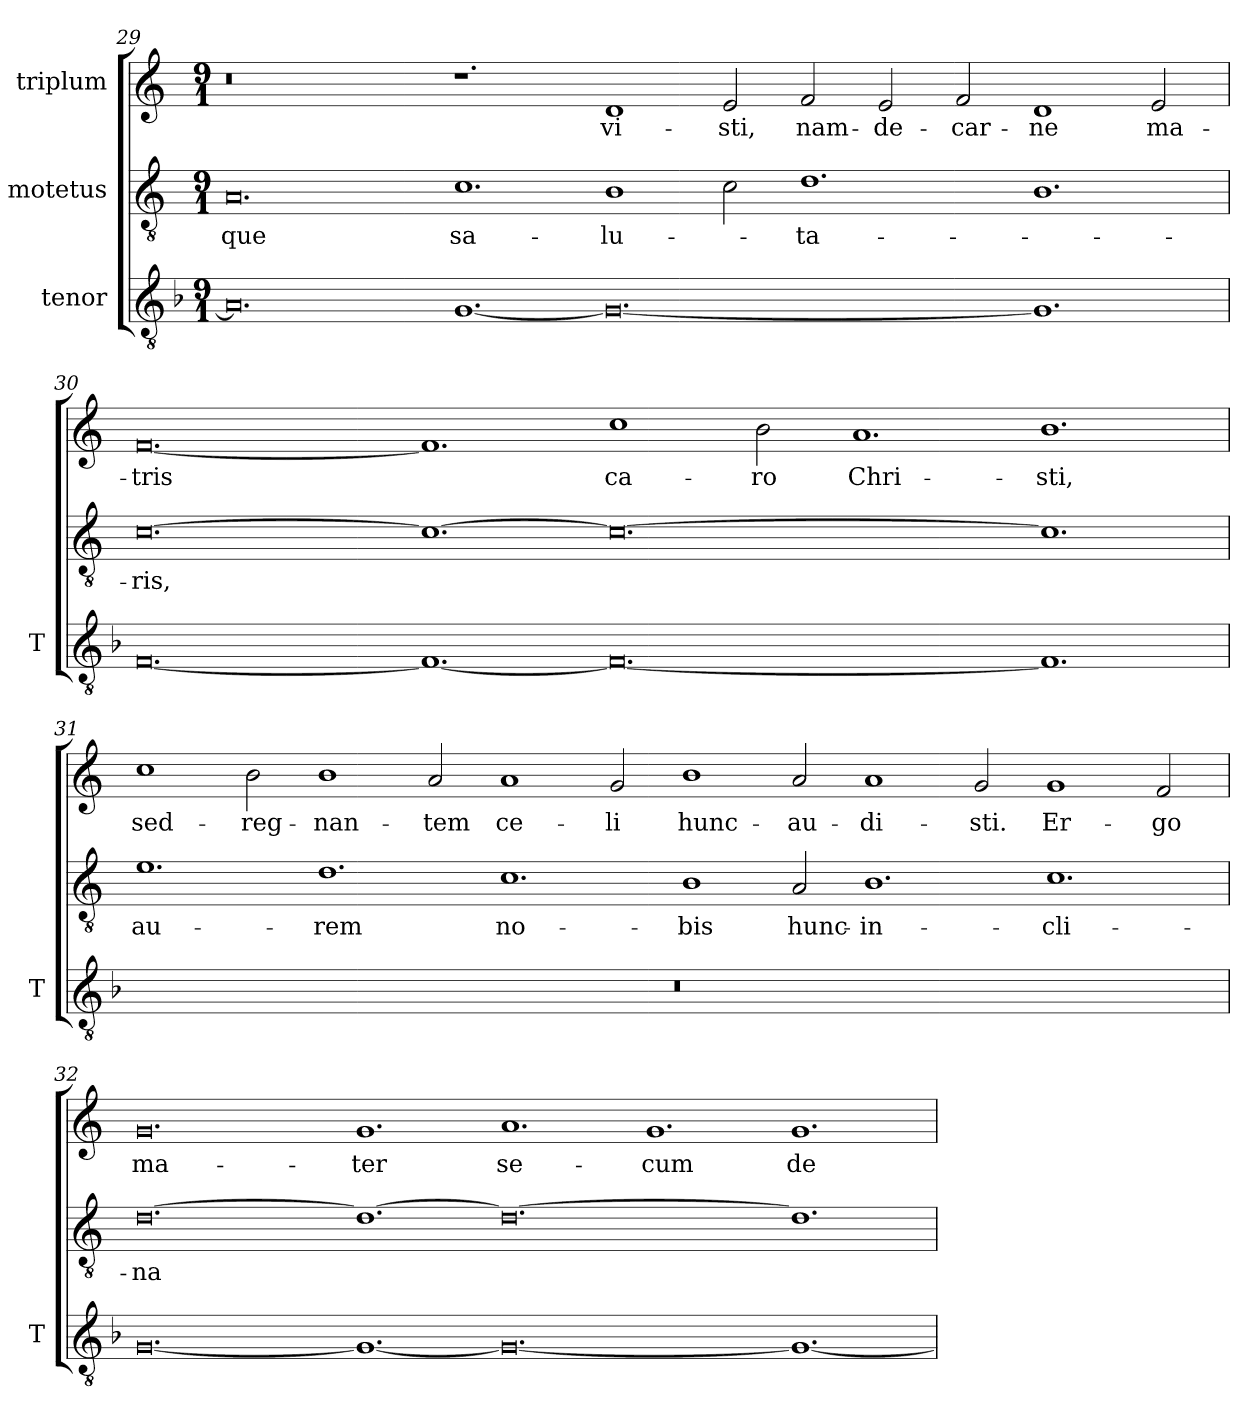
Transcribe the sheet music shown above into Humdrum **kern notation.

**kern	**kern	**text	**kern	**text
*part3	*part2	*part2	*part1	*part1
*staff3	*staff2	*staff2	*staff1	*staff1
*I"tenor	*I"motetus	*	*I"triplum	*
*I'T	*	*	*	*
*clefGv2	*clefGv2	*	*clefG2	*
*k[b-]	*k[]	*	*k[]	*
*F:	*C:	*	*C:	*
*M9/1	*M9/1	*	*M9/1	*
=29	=29	=29	=29	=29
0.A/]	0.A/	-que	0.r	.
[1.Gi/	1.c\	sa-	1.r	.
0.Gi/_	1B\	-lu-	1d/	-vi-
.	2c\	.	2e/	-sti,
.	1.d\	-ta-	2f/	nam-
.	.	.	2e/	de-
.	.	.	2f/	car-
1.Gi/]	1.B\	.	1d/	-ne
.	.	.	2e/	ma-
!!LO:LB:g=z
=30	=30	=30	=30	=30
[0.F/	[0.c\	-ris,	[0.f/	-tris
1.F/_	1.c\_	.	1.f/]	.
0.F/_	0.c\_	.	1cc\	ca-
.	.	.	2b\	-ro
.	.	.	1.a/	Chri-
1.F/]	1.c\]	.	1.b\	-sti,
=31	=31	=31	=31	=31
1%9r	1.e\	au-	1cc\	sed-
.	.	.	2b\	reg-
.	1.d\	-rem	1b\	-nan-
.	.	.	2a/	-tem
.	1.c\	no-	1a/	ce-
.	.	.	2g/	-li
.	1B\	-bis	1b\	hunc-
.	2A/	hunc-	2a/	au-
.	1.B\	in-	1a/	-di-
.	.	.	2g/	-sti.
.	1.c\	-cli-	1g/	Er-
.	.	.	2f/	-go
!!LO:LB:g=z
=32	=32	=32	=32	=32
[0.G/	[0.d\	-na	0.g/	ma-
1.G/_	1.d\_	.	1.g/	-ter
0.G/_	0.d\_	.	1.a/	se-
.	.	.	1.g/	-cum
1.G/_	1.d\]	.	1.g/	de-
=	=	=	=	=
*-	*-	*-	*-	*-
